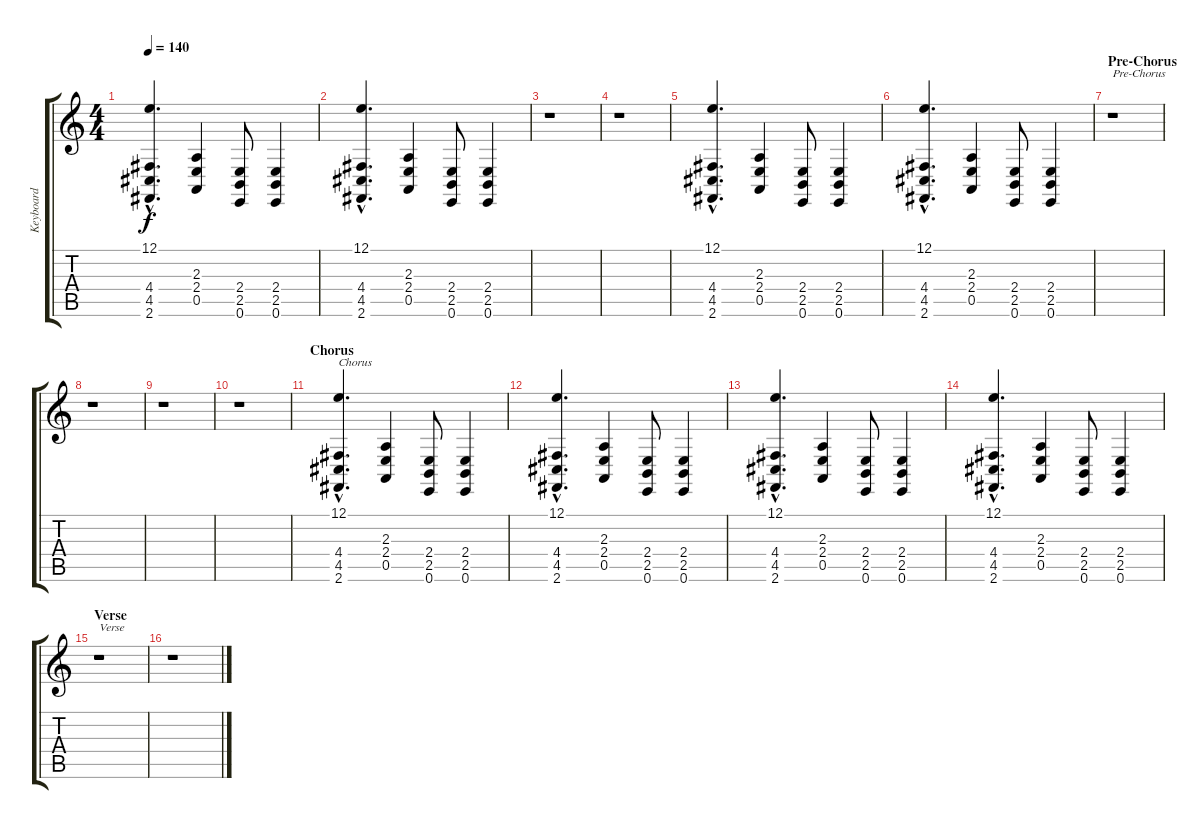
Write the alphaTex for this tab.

\track ("Keyboard" "Keyboard") {instrument lead8bassandlead}
\staff {score tabs}
\tuning (E4 B3 G3 D3 A2 E2) {hide}
\ts (4 4)
\tempo 140
\clef g2
\ks c
(12.1{hac} 4.4{hac} 4.5{hac} 2.6{hac}).4{d dy f} (2.3 2.4 0.5).4 (2.4 2.5 0.6).8 (2.4 2.5 0.6).4 |
(12.1{hac} 4.4{hac} 4.5{hac} 2.6{hac}).4{d} (2.3 2.4 0.5).4 (2.4 2.5 0.6).8 (2.4 2.5 0.6).4 |
r.1 |
r.1 |
(12.1{hac} 4.4{hac} 4.5{hac} 2.6{hac}).4{d} (2.3 2.4 0.5).4 (2.4 2.5 0.6).8 (2.4 2.5 0.6).4 |
(12.1{hac} 4.4{hac} 4.5{hac} 2.6{hac}).4{d} (2.3 2.4 0.5).4 (2.4 2.5 0.6).8 (2.4 2.5 0.6).4 |
\section ("" "Pre-Chorus")
r.1{txt "Pre-Chorus"} |
r.1 |
r.1 |
r.1 |
\section ("" "Chorus")
(12.1{hac} 4.4{hac} 4.5{hac} 2.6{hac}).4{d txt "Chorus"} (2.3 2.4 0.5).4 (2.4 2.5 0.6).8 (2.4 2.5 0.6).4 |
(12.1{hac} 4.4{hac} 4.5{hac} 2.6{hac}).4{d} (2.3 2.4 0.5).4 (2.4 2.5 0.6).8 (2.4 2.5 0.6).4 |
(12.1{hac} 4.4{hac} 4.5{hac} 2.6{hac}).4{d} (2.3 2.4 0.5).4 (2.4 2.5 0.6).8 (2.4 2.5 0.6).4 |
(12.1{hac} 4.4{hac} 4.5{hac} 2.6{hac}).4{d} (2.3 2.4 0.5).4 (2.4 2.5 0.6).8 (2.4 2.5 0.6).4 |
\section ("" "Verse")
r.1{txt "Verse"} |
r.1
